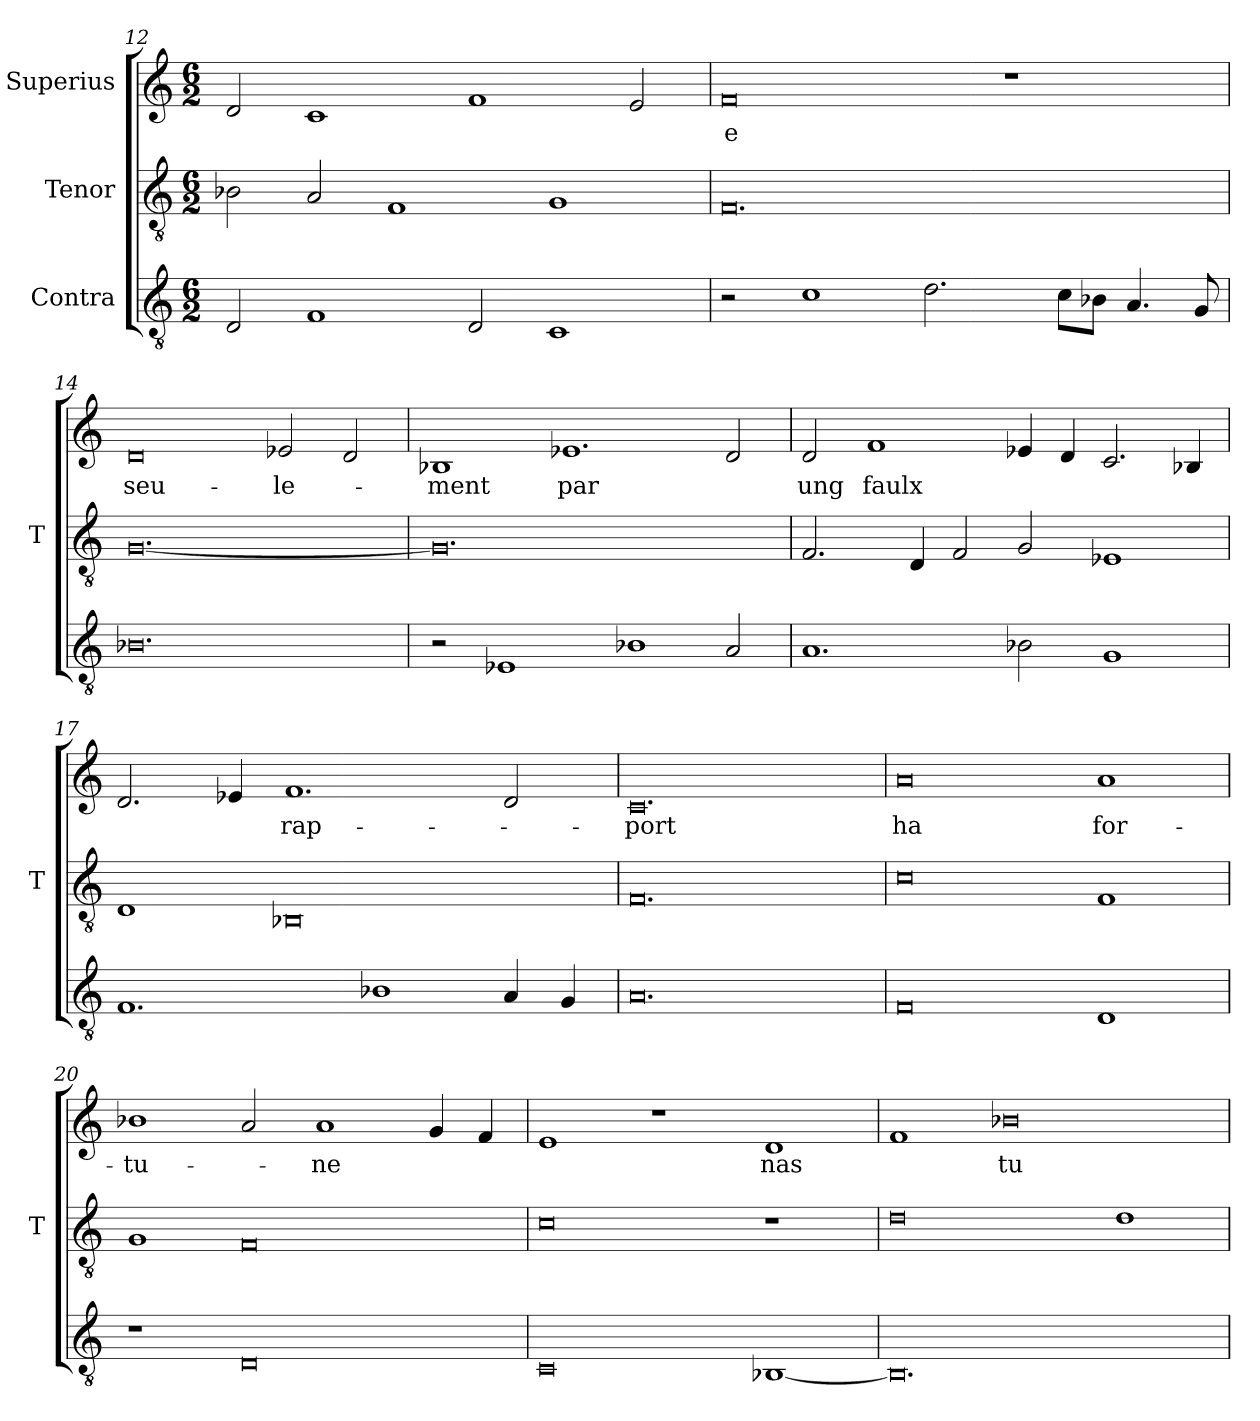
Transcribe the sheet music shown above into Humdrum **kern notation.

**kern	**kern	**kern	**text
*part3	*part2	*part1	*part1
*staff3	*staff2	*staff1	*staff1
*I"Contra	*I"Tenor	*I"Superius	*
*	*I'T	*	*
*clefGv2	*clefGv2	*clefG2	*
*M6/2	*M6/2	*M6/2	*
=12	=12	=12	=12
2D	2B-X	2d	.
1F	2A	1c	.
.	1F	.	.
2D	.	1f	.
1C	1G	.	.
.	.	2e	.
=13	=13	=13	=13
2r	0.F	0f	-e
1c	.	.	.
2.d	.	.	.
.	.	1r	.
8c\L	.	.	.
8B-X\J	.	.	.
4.A	.	.	.
8G	.	.	.
=14	=14	=14	=14
0.B-X	[0.G	0d	seu-
.	.	2e-X	-le-
.	.	2d	.
=15	=15	=15	=15
2r	0.G]	1B-X	-ment
1E-X	.	.	.
.	.	1.e-X	-par
1B-X	.	.	.
2A	.	2d	.
=16	=16	=16	=16
1.A	2.F	2d	-ung
.	.	1f	-faulx
.	4D	.	.
.	2F	.	.
2B-X	2G	4e-X	.
.	.	4d	.
1G	1E-X	2.c	.
.	.	4B-X	.
=17	=17	=17	=17
1.F	1D	2.d	.
.	.	4e-X	.
.	0BB-X	1.f	rap-
1B-X	.	.	.
4A	.	2d	.
4G	.	.	.
=18	=18	=18	=18
0.A	0.F	0.c	-port
=19	=19	=19	=19
0F	0c	0a	-ha
1D	1F	1a	for-
=20	=20	=20	=20
1r	1G	1b-X	-tu-
0D	0F	2a	.
.	.	1a	-ne
.	.	4g	.
.	.	4f	.
=21	=21	=21	=21
0C	0c	1e	.
.	.	1r	.
[1BB-X	1r	1d	-nas
=22	=22	=22	=22
0.BB-]	0d	1f	.
.	.	0b-X	-tu
.	1d	.	.
=	=	=	=
*-	*-	*-	*-
